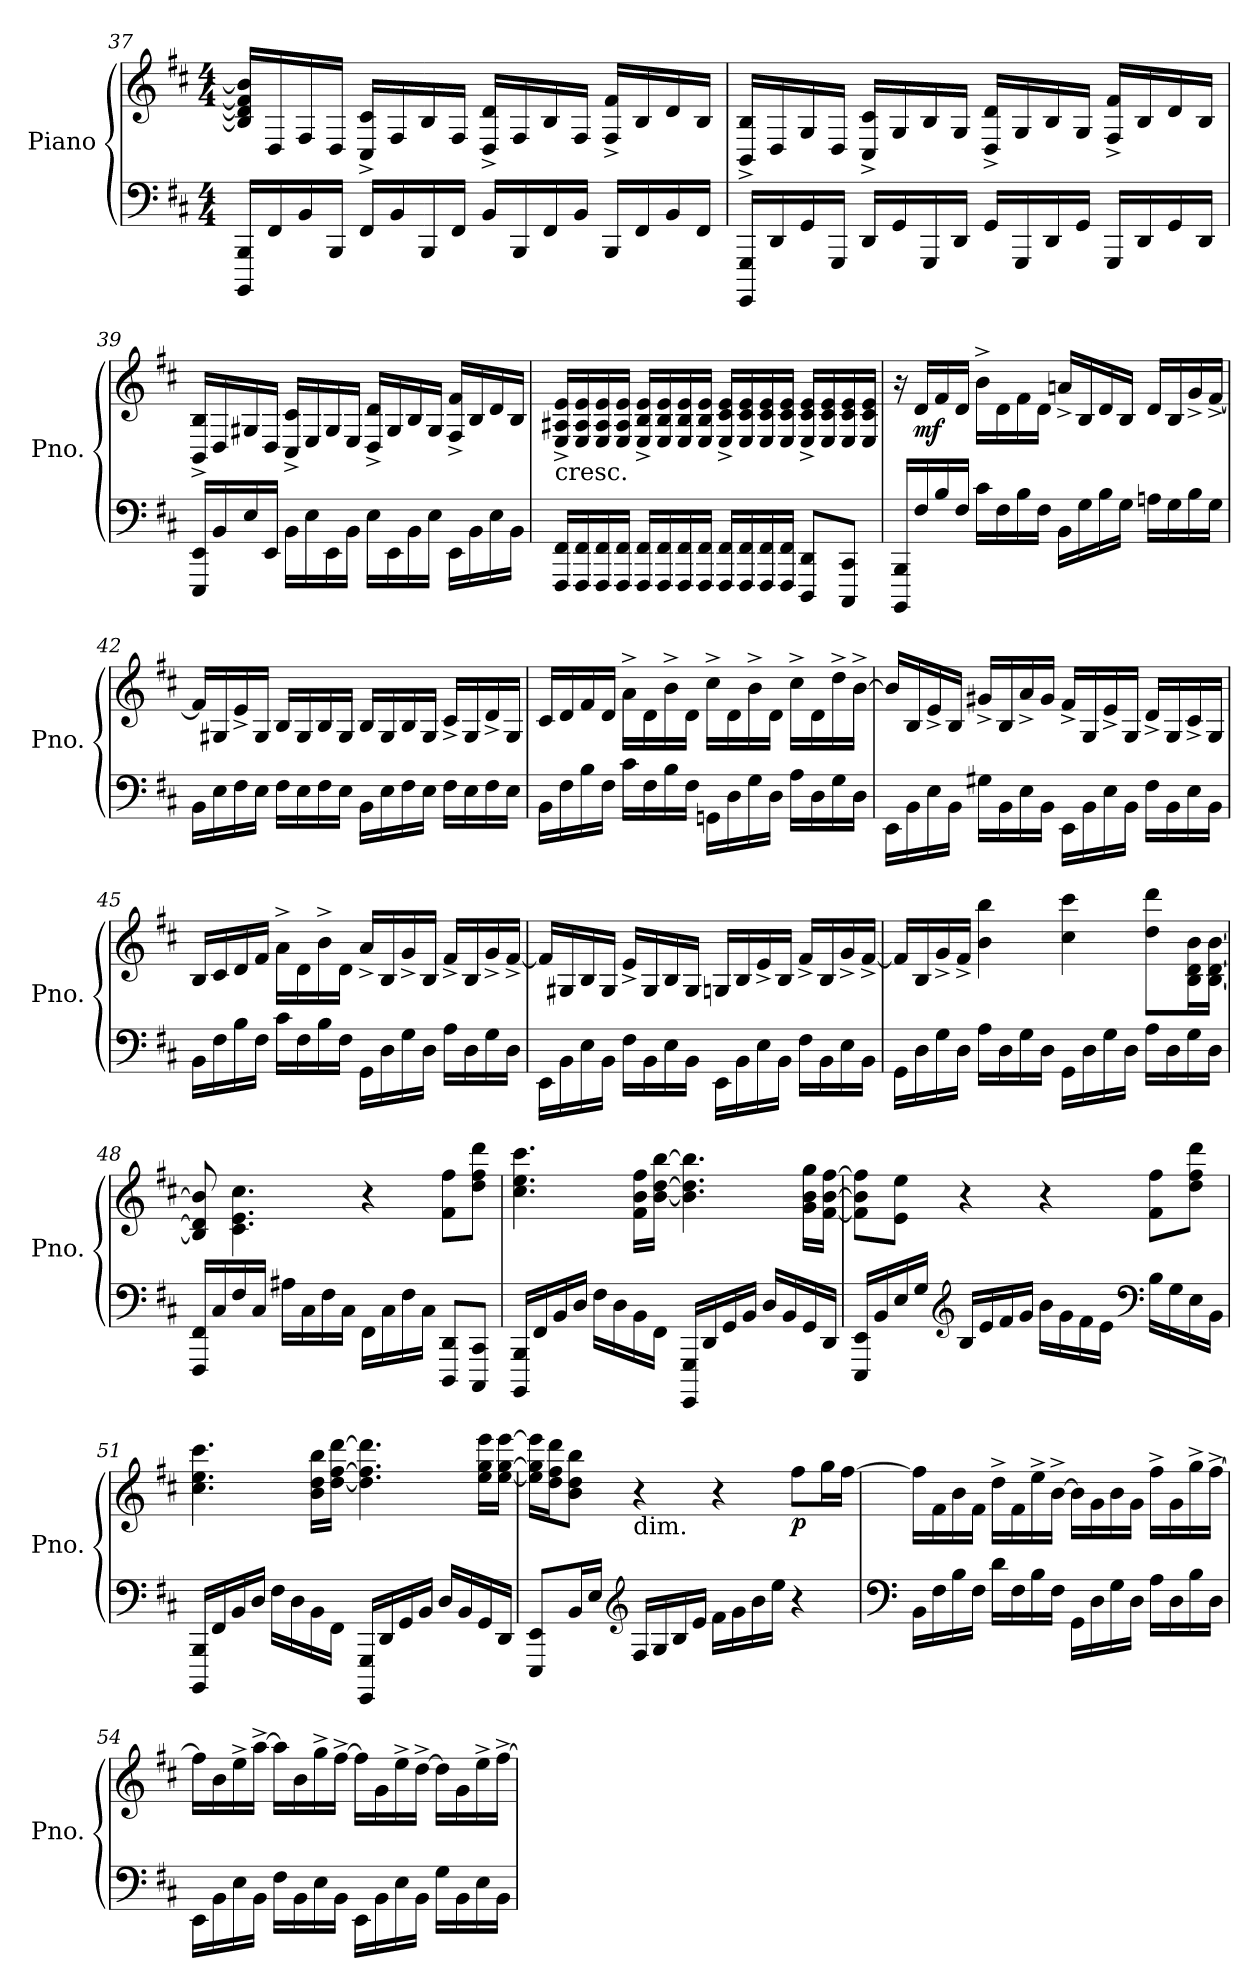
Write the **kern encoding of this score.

**kern	**kern	**dynam
*part1	*part1	*part1
*staff2	*staff1	*staff1/2
*I"Piano	*	*
*I'Pno.	*	*
!!LO:LB:g=z
*clefF4	*clefG2	*
*k[f#c#]	*k[f#c#]	*
*M4/4	*M4/4	*
=37	=37	=37
16BBBB/ 16BBB/LL	16B/] 16d/] 16f#/] 16b/]LL	.
16FF#/	16D/	.
16BB/	16F#/	.
16BBB/JJ	16D/JJ	.
16FF#/LL	16C#/^ 16c#/^LL	.
16BB/	16F#/	.
16BBB/	16B/	.
16FF#/JJ	16F#/JJ	.
16BB/LL	16D/^ 16d/^LL	.
16BBB/	16F#/	.
16FF#/	16B/	.
16BB/JJ	16F#/JJ	.
16BBB/LL	16F#/^ 16f#/^LL	.
16FF#/	16B/	.
16BB/	16d/	.
16FF#/JJ	16B/JJ	.
=38	=38	=38
16GGGG/ 16GGG/LL	16BB/^ 16B/^LL	.
16DD/	16D/	.
16GG/	16G/	.
16GGG/JJ	16D/JJ	.
16DD/LL	16C#/^ 16c#/^LL	.
16GG/	16G/	.
16GGG/	16B/	.
16DD/JJ	16G/JJ	.
16GG/LL	16D/^ 16d/^LL	.
16GGG/	16G/	.
16DD/	16B/	.
16GG/JJ	16G/JJ	.
16GGG/LL	16F#/^ 16f#/^LL	.
16DD/	16B/	.
16GG/	16d/	.
16DD/JJ	16B/JJ	.
!!LO:PB:g=z
=39	=39	=39
16EEE/ 16EE/LL	16BB/^ 16B/^LL	.
16BB/	16D/	.
16E/	16G#X/	.
16EE/JJ	16D/JJ	.
16BB\LL	16C#/^ 16c#/^LL	.
16E\	16E/	.
16EE\	16G#/	.
16BB\JJ	16E/JJ	.
16E\LL	16D/^ 16d/^LL	.
16EE\	16G#/	.
16BB\	16B/	.
16E\JJ	16G#/JJ	.
16EE\LL	16F#/^ 16f#/^LL	.
16BB\	16B/	.
16E\	16d/	.
16BB\JJ	16B/JJ	.
=40	=40	=40
!	!LO:TX:b:t=cresc.	!
16FFF#/ 16FF#/LL	16E/^ 16A#X/^ 16e/^LL	.
16FFF#/ 16FF#/	16E/ 16A#/ 16e/	.
16FFF#/ 16FF#/	16E/ 16A#/ 16e/	.
16FFF#/ 16FF#/JJ	16E/ 16A#/ 16e/JJ	.
16FFF#/ 16FF#/LL	16E/^ 16B/^ 16e/^LL	.
16FFF#/ 16FF#/	16E/ 16B/ 16e/	.
16FFF#/ 16FF#/	16E/ 16B/ 16e/	.
16FFF#/ 16FF#/JJ	16E/ 16B/ 16e/JJ	.
16FFF#/ 16FF#/LL	16E/^ 16c#/^ 16e/^LL	.
16FFF#/ 16FF#/	16E/ 16c#/ 16e/	.
16FFF#/ 16FF#/	16E/ 16c#/ 16e/	.
16FFF#/ 16FF#/JJ	16E/ 16c#/ 16e/JJ	.
8DDD/ 8DD/L	16E/^ 16c#/^ 16e/^LL	.
.	16E/ 16c#/ 16e/	.
8CCC#/ 8CC#/J	16E/ 16c#/ 16e/	.
.	16E/ 16c#/ 16e/JJ	.
!!LO:LB:g=z
=41	=41	=41
16BBBB/ 16BBB/LL	16r	.
!	!	!LO:DY:b
16F#/	16d/LL	mf
16B/	16f#/	.
16F#/JJ	16d/JJ	.
16c#\LL	16b^\LL	.
16F#\	16d\	.
16B\	16f#\	.
16F#\JJ	16d\JJ	.
16BB\LL	16an^/LL	.
16G\	16B/	.
16B\	16d/	.
16G\JJ	16B/JJ	.
16An\LL	16d/LL	.
16G\	16B/	.
16B\	16g^/	.
16G\JJ	[16f#^/JJ	.
=42	=42	=42
16BB\LL	16f#/LL]	.
16E\	16G#X/	.
16F#\	16e^/	.
16E\JJ	16G#/JJ	.
16F#\LL	16B/LL	.
16E\	16G#/	.
16F#\	16B/	.
16E\JJ	16G#/JJ	.
16BB\LL	16B/LL	.
16E\	16G#/	.
16F#\	16B/	.
16E\JJ	16G#/JJ	.
16F#\LL	16c#^/LL	.
16E\	16G#/	.
16F#\	16d^/	.
16E\JJ	16G#/JJ	.
!!LO:LB:g=z
=43	=43	=43
16BB\LL	16c#/LL	.
16F#\	16d/	.
16B\	16f#/	.
16F#\JJ	16d/JJ	.
16c#\LL	16a^\LL	.
16F#\	16d\	.
16B\	16b^\	.
16F#\JJ	16d\JJ	.
16GGn\LL	16cc#^\LL	.
16D\	16d\	.
16G\	16b^\	.
16D\JJ	16d\JJ	.
16A\LL	16cc#^\LL	.
16D\	16d\	.
16G\	16dd^\	.
16D\JJ	[16b^\JJ	.
=44	=44	=44
16EE\LL	16b/LL]	.
16BB\	16B/	.
16E\	16e^/	.
16BB\JJ	16B/JJ	.
16G#X\LL	16g#X^/LL	.
16BB\	16B/	.
16E\	16a^/	.
16BB\JJ	16g#/JJ	.
16EE\LL	16f#^/LL	.
16BB\	16G/	.
16E\	16e^/	.
16BB\JJ	16G/JJ	.
16F#\LL	16d^/LL	.
16BB\	16G/	.
16E\	16c#^/	.
16BB\JJ	16G/JJ	.
!!LO:LB:g=z
=45	=45	=45
16BB\LL	16B/LL	.
16F#\	16c#/	.
16B\	16d/	.
16F#\JJ	16f#/JJ	.
16c#\LL	16a^\LL	.
16F#\	16d\	.
16B\	16b^\	.
16F#\JJ	16d\JJ	.
16GG\LL	16a^/LL	.
16D\	16B/	.
16G\	16g^/	.
16D\JJ	16B/JJ	.
16A\LL	16f#^/LL	.
16D\	16B/	.
16G\	16g^/	.
16D\JJ	[16f#^/JJ	.
=46	=46	=46
16EE\LL	16f#/LL]	.
16BB\	16G#X/	.
16E\	16B/	.
16BB\JJ	16G#/JJ	.
16F#\LL	16e^/LL	.
16BB\	16G#/	.
16E\	16B/	.
16BB\JJ	16G#/JJ	.
16EE\LL	16Gn/LL	.
16BB\	16B/	.
16E\	16e^/	.
16BB\JJ	16B/JJ	.
16F#\LL	16f#^/LL	.
16BB\	16B/	.
16E\	16g^/	.
16BB\JJ	[16f#^/JJ	.
!!LO:LB:g=z
=47	=47	=47
16GG\LL	16f#/LL]	.
16D\	16B/	.
16G\	16g^/	.
16D\JJ	16f#^/JJ	.
16A\LL	4b\ 4bb\	.
16D\	.	.
16G\	.	.
16D\JJ	.	.
16GG\LL	4cc#\ 4ccc#\	.
16D\	.	.
16G\	.	.
16D\JJ	.	.
16A\LL	8dd\ 8ddd\L	.
16D\	.	.
16G\	16B\ 16d\ 16b\L	.
16D\JJ	[16B\ [16d\ [16b\JJ	.
=48	=48	=48
16FFF#/ 16FF#/LL	8B/] 8d/] 8b/]	.
16C#/	.	.
16F#/	4.c#\ 4.e\ 4.cc#\	.
16C#/JJ	.	.
16A#X\LL	.	.
16C#\	.	.
16F#\	.	.
16C#\JJ	.	.
16FF#\LL	4r	.
16C#\	.	.
16F#\	.	.
16C#\JJ	.	.
8DDD/ 8DD/L	8f#\ 8ff#\L	.
8CCC#/ 8CC#/J	8dd\ 8ff#\ 8ddd\J	.
!!LO:PB:g=z
=49	=49	=49
16BBBB/ 16BBB/LL	4.cc#\ 4.ee\ 4.ccc#\	.
16FF#/	.	.
16BB/	.	.
16D/JJ	.	.
16F#\LL	.	.
16D\	.	.
16BB\	16f#\ 16b\ 16ff#\LL	.
16FF#\JJ	[16b\ [16dd\ [16bb\JJ	.
16GGGG/ 16GGG/LL	4.b\] 4.dd\] 4.bb\]	.
16DD/	.	.
16GG/	.	.
16BB/JJ	.	.
16D/LL	.	.
16BB/	.	.
16GG/	16g\ 16b\ 16gg\LL	.
16DD/JJ	[16f#\ [16b\ [16ff#\JJ	.
=50	=50	=50
16EEE/ 16EE/LL	8f#\] 8b\] 8ff#\]L	.
16BB/	.	.
16E/	8e\ 8ee\J	.
16G/JJ	.	.
*clefG2	*	*
16B/LL	4r	.
16e/	.	.
16f#/	.	.
16g/JJ	.	.
16b\LL	4r	.
16g\	.	.
16f#\	.	.
16e\JJ	.	.
*clefF4	*	*
16B\LL	8f#\ 8ff#\L	.
16G\	.	.
16E\	8dd\ 8ff#\ 8ddd\J	.
16BB\JJ	.	.
!!LO:LB:g=z
=51	=51	=51
16BBBB/ 16BBB/LL	4.cc#\ 4.ee\ 4.ccc#\	.
16FF#/	.	.
16BB/	.	.
16D/JJ	.	.
16F#\LL	.	.
16D\	.	.
16BB\	16b\ 16dd\ 16bb\LL	.
16FF#\JJ	[16dd\ [16ff#\ [16ddd\JJ	.
16GGGG/ 16GGG/LL	4.dd\] 4.ff#\] 4.ddd\]	.
16DD/	.	.
16GG/	.	.
16BB/JJ	.	.
16D/LL	.	.
16BB/	.	.
16GG/	16ee\ 16gg\ 16eee\LL	.
16DD/JJ	[16ee\ [16gg\ [16eee\JJ	.
=52	=52	=52
8EEE/ 8EE/L	16ee\] 16gg\] 16eee\]LL	.
.	16dd\ 16ff#\ 16ddd\J	.
16BB/L	8b\ 8dd\ 8bb\J	.
16E/JJ	.	.
*clefG2	*	*
!	!LO:TX:b:t=dim.	!
16F#/LL	4r	.
16G/	.	.
16B/	.	.
16e/JJ	.	.
16f#\LL	4r	.
16g\	.	.
16b\	.	.
16ee\JJ	.	.
!	!	!LO:DY:b
4r	8ff#\L	p
.	16gg\L	.
.	[16ff#\JJ	.
!!LO:LB:g=z
=53	=53	=53
*clefF4	*	*
16BB\LL	16ff#\LL]	.
16F#\	16f#\	.
16B\	16b\	.
16F#\JJ	16f#\JJ	.
16d\LL	16dd^\LL	.
16F#\	16f#\	.
16B\	16ee^\	.
16F#\JJ	[16b^\JJ	.
16GG\LL	16b\LL]	.
16D\	16g\	.
16G\	16b\	.
16D\JJ	16g\JJ	.
16A\LL	16ff#^\LL	.
16D\	16g\	.
16B\	16gg^\	.
16D\JJ	[16ff#^\JJ	.
=54	=54	=54
16EE\LL	16ff#\LL]	.
16BB\	16b\	.
16E\	16ee^\	.
16BB\JJ	[16aa^\JJ	.
16F#\LL	16aa\LL]	.
16BB\	16b\	.
16E\	16gg^\	.
16BB\JJ	[16ff#^\JJ	.
16EE\LL	16ff#\LL]	.
16BB\	16g\	.
16E\	16ee^\	.
16BB\JJ	[16dd^\JJ	.
16G\LL	16dd\LL]	.
16BB\	16g\	.
16E\	16ee^\	.
16BB\JJ	[16ff#^\JJ	.
=	=	=
*-	*-	*-
